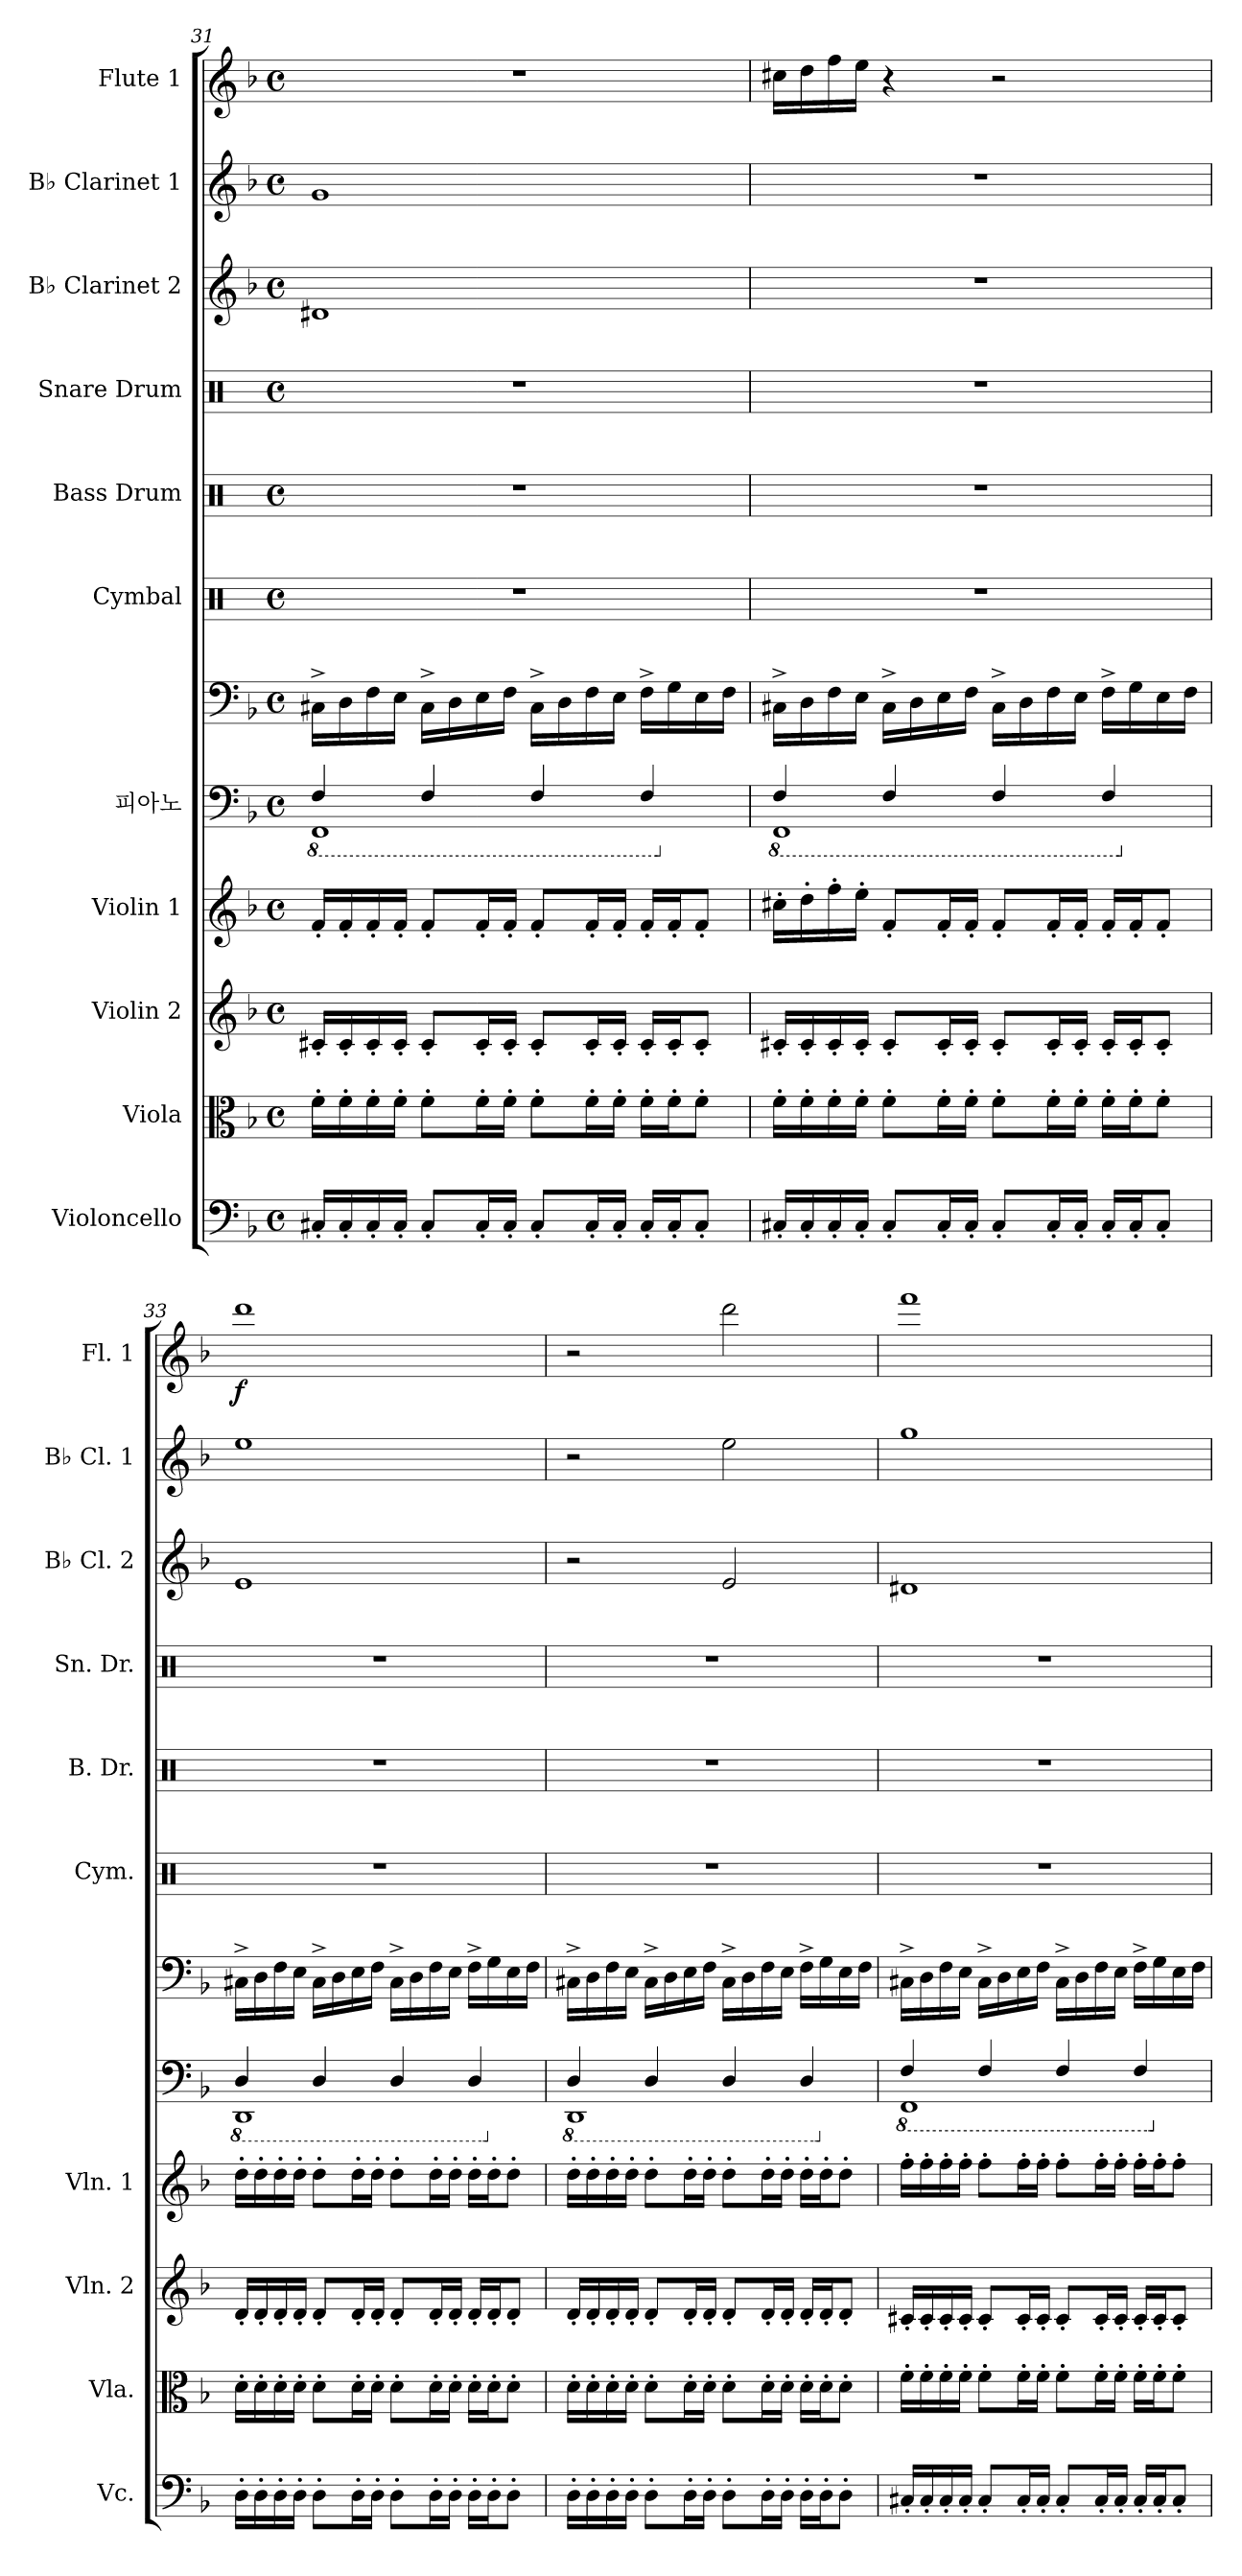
**kern	**kern	**kern	**kern	**kern	**kern	**kern	**kern	**kern	**kern	**kern	**kern	**dynam
*part11	*part10	*part9	*part8	*part7	*part7	*part6	*part5	*part4	*part3	*part2	*part1	*part1
*staff12	*staff11	*staff10	*staff9	*staff8	*staff7	*staff6	*staff5	*staff4	*staff3	*staff2	*staff1	*staff1
*I"Violoncello	*I"Viola	*I"Violin 2	*I"Violin 1	*I"피아노	*	*I"Cymbal	*I"Bass Drum	*I"Snare Drum	*I"B♭ Clarinet 2	*I"B♭ Clarinet 1	*I"Flute 1	*
*I'Vc.	*I'Vla.	*I'Vln. 2	*I'Vln. 1	*	*	*I'Cym.	*I'B. Dr.	*I'Sn. Dr.	*I'B♭ Cl. 2	*I'B♭ Cl. 1	*I'Fl. 1	*
*clefF4	*clefC3	*clefG2	*clefG2	*clefF4	*clefF4	*clefX	*clefX	*clefX	*clefG2	*clefG2	*clefG2	*
*	*	*	*	*	*	*	*	*	*ITrd1c2	*ITrd1c2	*	*
*k[b-]	*k[b-]	*k[b-]	*k[b-]	*k[b-]	*k[b-]	*k[]	*k[]	*k[]	*k[b-e-a-]	*k[b-e-a-]	*k[b-]	*
*M4/4	*M4/4	*M4/4	*M4/4	*M4/4	*M4/4	*M4/4	*M4/4	*M4/4	*M4/4	*M4/4	*M4/4	*
*met(c)	*met(c)	*met(c)	*met(c)	*met(c)	*met(c)	*met(c)	*met(c)	*met(c)	*met(c)	*met(c)	*met(c)	*
*	*	*	*	*8ba	*	*	*	*	*	*	*	*
=31	=31	=31	=31	=31	=31	=31	=31	=31	=31	=31	=31	=31
*	*	*	*	*^	*	*	*	*	*	*	*	*
16C#X'/LL	16f'\LL	16c#X'/LL	16f'/LL	4FF/	1FFF	16C#X^\LL	1r	1r	1r	1c#X	1f	1r	.
16C#'/	16f'\	16c#'/	16f'/	.	.	16D\	.	.	.	.	.	.	.
16C#'/	16f'\	16c#'/	16f'/	.	.	16F\	.	.	.	.	.	.	.
16C#'/JJ	16f'\JJ	16c#'/JJ	16f'/JJ	.	.	16E\JJ	.	.	.	.	.	.	.
8C#'/L	8f'\L	8c#'/L	8f'/L	4FF/	.	16C#^\LL	.	.	.	.	.	.	.
.	.	.	.	.	.	16D\	.	.	.	.	.	.	.
16C#'/L	16f'\L	16c#'/L	16f'/L	.	.	16E\	.	.	.	.	.	.	.
16C#'/JJ	16f'\JJ	16c#'/JJ	16f'/JJ	.	.	16F\JJ	.	.	.	.	.	.	.
8C#'/L	8f'\L	8c#'/L	8f'/L	4FF/	.	16C#^\LL	.	.	.	.	.	.	.
.	.	.	.	.	.	16D\	.	.	.	.	.	.	.
16C#'/L	16f'\L	16c#'/L	16f'/L	.	.	16F\	.	.	.	.	.	.	.
16C#'/JJ	16f'\JJ	16c#'/JJ	16f'/JJ	.	.	16E\JJ	.	.	.	.	.	.	.
16C#'/LL	16f'\LL	16c#'/LL	16f'/LL	4FF/	.	16F^\LL	.	.	.	.	.	.	.
16C#'/J	16f'\J	16c#'/J	16f'/J	.	.	16G\	.	.	.	.	.	.	.
8C#'/J	8f'\J	8c#'/J	8f'/J	.	.	16E\	.	.	.	.	.	.	.
.	.	.	.	.	.	16F\JJ	.	.	.	.	.	.	.
=32	=32	=32	=32	=32	=32	=32	=32	=32	=32	=32	=32	=32	=32
*	*	*	*	*X8ba	*	*	*	*	*	*	*	*	*
*	*	*	*	*8ba	*	*	*	*	*	*	*	*	*
16C#X'/LL	16f'\LL	16c#X'/LL	16cc#X'\LL	4FF/	1FFF	16C#X^\LL	1r	1r	1r	1r	1r	16cc#X\LL	.
16C#'/	16f'\	16c#'/	16dd'\	.	.	16D\	.	.	.	.	.	16dd\	.
16C#'/	16f'\	16c#'/	16ff'\	.	.	16F\	.	.	.	.	.	16ff\	.
16C#'/JJ	16f'\JJ	16c#'/JJ	16ee'\JJ	.	.	16E\JJ	.	.	.	.	.	16ee\JJ	.
8C#'/L	8f'\L	8c#'/L	8f'/L	4FF/	.	16C#^\LL	.	.	.	.	.	4r	.
.	.	.	.	.	.	16D\	.	.	.	.	.	.	.
16C#'/L	16f'\L	16c#'/L	16f'/L	.	.	16E\	.	.	.	.	.	.	.
16C#'/JJ	16f'\JJ	16c#'/JJ	16f'/JJ	.	.	16F\JJ	.	.	.	.	.	.	.
8C#'/L	8f'\L	8c#'/L	8f'/L	4FF/	.	16C#^\LL	.	.	.	.	.	2r	.
.	.	.	.	.	.	16D\	.	.	.	.	.	.	.
16C#'/L	16f'\L	16c#'/L	16f'/L	.	.	16F\	.	.	.	.	.	.	.
16C#'/JJ	16f'\JJ	16c#'/JJ	16f'/JJ	.	.	16E\JJ	.	.	.	.	.	.	.
16C#'/LL	16f'\LL	16c#'/LL	16f'/LL	4FF/	.	16F^\LL	.	.	.	.	.	.	.
16C#'/J	16f'\J	16c#'/J	16f'/J	.	.	16G\	.	.	.	.	.	.	.
8C#'/J	8f'\J	8c#'/J	8f'/J	.	.	16E\	.	.	.	.	.	.	.
.	.	.	.	.	.	16F\JJ	.	.	.	.	.	.	.
=33	=33	=33	=33	=33	=33	=33	=33	=33	=33	=33	=33	=33	=33
*	*	*	*	*X8ba	*	*	*	*	*	*	*	*	*
*	*	*	*	*8ba	*	*	*	*	*	*	*	*	*
!	!	!	!	!	!	!	!	!	!	!	!	!	!LO:DY:b
16D'\LL	16d'\LL	16d'/LL	16dd'\LL	4DD/	1DDD	16C#X^\LL	1r	1r	1r	1d	1dd	1ddd	f
16D'\	16d'\	16d'/	16dd'\	.	.	16D\	.	.	.	.	.	.	.
16D'\	16d'\	16d'/	16dd'\	.	.	16F\	.	.	.	.	.	.	.
16D'\JJ	16d'\JJ	16d'/JJ	16dd'\JJ	.	.	16E\JJ	.	.	.	.	.	.	.
8D'\L	8d'\L	8d'/L	8dd'\L	4DD/	.	16C#^\LL	.	.	.	.	.	.	.
.	.	.	.	.	.	16D\	.	.	.	.	.	.	.
16D'\L	16d'\L	16d'/L	16dd'\L	.	.	16E\	.	.	.	.	.	.	.
16D'\JJ	16d'\JJ	16d'/JJ	16dd'\JJ	.	.	16F\JJ	.	.	.	.	.	.	.
8D'\L	8d'\L	8d'/L	8dd'\L	4DD/	.	16C#^\LL	.	.	.	.	.	.	.
.	.	.	.	.	.	16D\	.	.	.	.	.	.	.
16D'\L	16d'\L	16d'/L	16dd'\L	.	.	16F\	.	.	.	.	.	.	.
16D'\JJ	16d'\JJ	16d'/JJ	16dd'\JJ	.	.	16E\JJ	.	.	.	.	.	.	.
16D'\LL	16d'\LL	16d'/LL	16dd'\LL	4DD/	.	16F^\LL	.	.	.	.	.	.	.
16D'\J	16d'\J	16d'/J	16dd'\J	.	.	16G\	.	.	.	.	.	.	.
8D'\J	8d'\J	8d'/J	8dd'\J	.	.	16E\	.	.	.	.	.	.	.
.	.	.	.	.	.	16F\JJ	.	.	.	.	.	.	.
!!LO:LB:g=z
=34	=34	=34	=34	=34	=34	=34	=34	=34	=34	=34	=34	=34	=34
*	*	*	*	*X8ba	*	*	*	*	*	*	*	*	*
*	*	*	*	*8ba	*	*	*	*	*	*	*	*	*
16D'\LL	16d'\LL	16d'/LL	16dd'\LL	4DD/	1DDD	16C#X^\LL	1r	1r	1r	2r	2r	2r	.
16D'\	16d'\	16d'/	16dd'\	.	.	16D\	.	.	.	.	.	.	.
16D'\	16d'\	16d'/	16dd'\	.	.	16F\	.	.	.	.	.	.	.
16D'\JJ	16d'\JJ	16d'/JJ	16dd'\JJ	.	.	16E\JJ	.	.	.	.	.	.	.
8D'\L	8d'\L	8d'/L	8dd'\L	4DD/	.	16C#^\LL	.	.	.	.	.	.	.
.	.	.	.	.	.	16D\	.	.	.	.	.	.	.
16D'\L	16d'\L	16d'/L	16dd'\L	.	.	16E\	.	.	.	.	.	.	.
16D'\JJ	16d'\JJ	16d'/JJ	16dd'\JJ	.	.	16F\JJ	.	.	.	.	.	.	.
8D'\L	8d'\L	8d'/L	8dd'\L	4DD/	.	16C#^\LL	.	.	.	2d/	2dd\	2ddd\	.
.	.	.	.	.	.	16D\	.	.	.	.	.	.	.
16D'\L	16d'\L	16d'/L	16dd'\L	.	.	16F\	.	.	.	.	.	.	.
16D'\JJ	16d'\JJ	16d'/JJ	16dd'\JJ	.	.	16E\JJ	.	.	.	.	.	.	.
16D'\LL	16d'\LL	16d'/LL	16dd'\LL	4DD/	.	16F^\LL	.	.	.	.	.	.	.
16D'\J	16d'\J	16d'/J	16dd'\J	.	.	16G\	.	.	.	.	.	.	.
8D'\J	8d'\J	8d'/J	8dd'\J	.	.	16E\	.	.	.	.	.	.	.
.	.	.	.	.	.	16F\JJ	.	.	.	.	.	.	.
=35	=35	=35	=35	=35	=35	=35	=35	=35	=35	=35	=35	=35	=35
*	*	*	*	*X8ba	*	*	*	*	*	*	*	*	*
*	*	*	*	*8ba	*	*	*	*	*	*	*	*	*
16C#X'/LL	16f'\LL	16c#X'/LL	16ff'\LL	4FF/	1FFF	16C#X^\LL	1r	1r	1r	1c#X	1ff	1fff	.
16C#'/	16f'\	16c#'/	16ff'\	.	.	16D\	.	.	.	.	.	.	.
16C#'/	16f'\	16c#'/	16ff'\	.	.	16F\	.	.	.	.	.	.	.
16C#'/JJ	16f'\JJ	16c#'/JJ	16ff'\JJ	.	.	16E\JJ	.	.	.	.	.	.	.
8C#'/L	8f'\L	8c#'/L	8ff'\L	4FF/	.	16C#^\LL	.	.	.	.	.	.	.
.	.	.	.	.	.	16D\	.	.	.	.	.	.	.
16C#'/L	16f'\L	16c#'/L	16ff'\L	.	.	16E\	.	.	.	.	.	.	.
16C#'/JJ	16f'\JJ	16c#'/JJ	16ff'\JJ	.	.	16F\JJ	.	.	.	.	.	.	.
8C#'/L	8f'\L	8c#'/L	8ff'\L	4FF/	.	16C#^\LL	.	.	.	.	.	.	.
.	.	.	.	.	.	16D\	.	.	.	.	.	.	.
16C#'/L	16f'\L	16c#'/L	16ff'\L	.	.	16F\	.	.	.	.	.	.	.
16C#'/JJ	16f'\JJ	16c#'/JJ	16ff'\JJ	.	.	16E\JJ	.	.	.	.	.	.	.
16C#'/LL	16f'\LL	16c#'/LL	16ff'\LL	4FF/	.	16F^\LL	.	.	.	.	.	.	.
16C#'/J	16f'\J	16c#'/J	16ff'\J	.	.	16G\	.	.	.	.	.	.	.
8C#'/J	8f'\J	8c#'/J	8ff'\J	.	.	16E\	.	.	.	.	.	.	.
.	.	.	.	.	.	16F\JJ	.	.	.	.	.	.	.
*	*	*	*	*v	*v	*	*	*	*	*	*	*	*
*	*	*	*	*X8ba	*	*	*	*	*	*	*	*
=	=	=	=	=	=	=	=	=	=	=	=	=
*-	*-	*-	*-	*-	*-	*-	*-	*-	*-	*-	*-	*-
